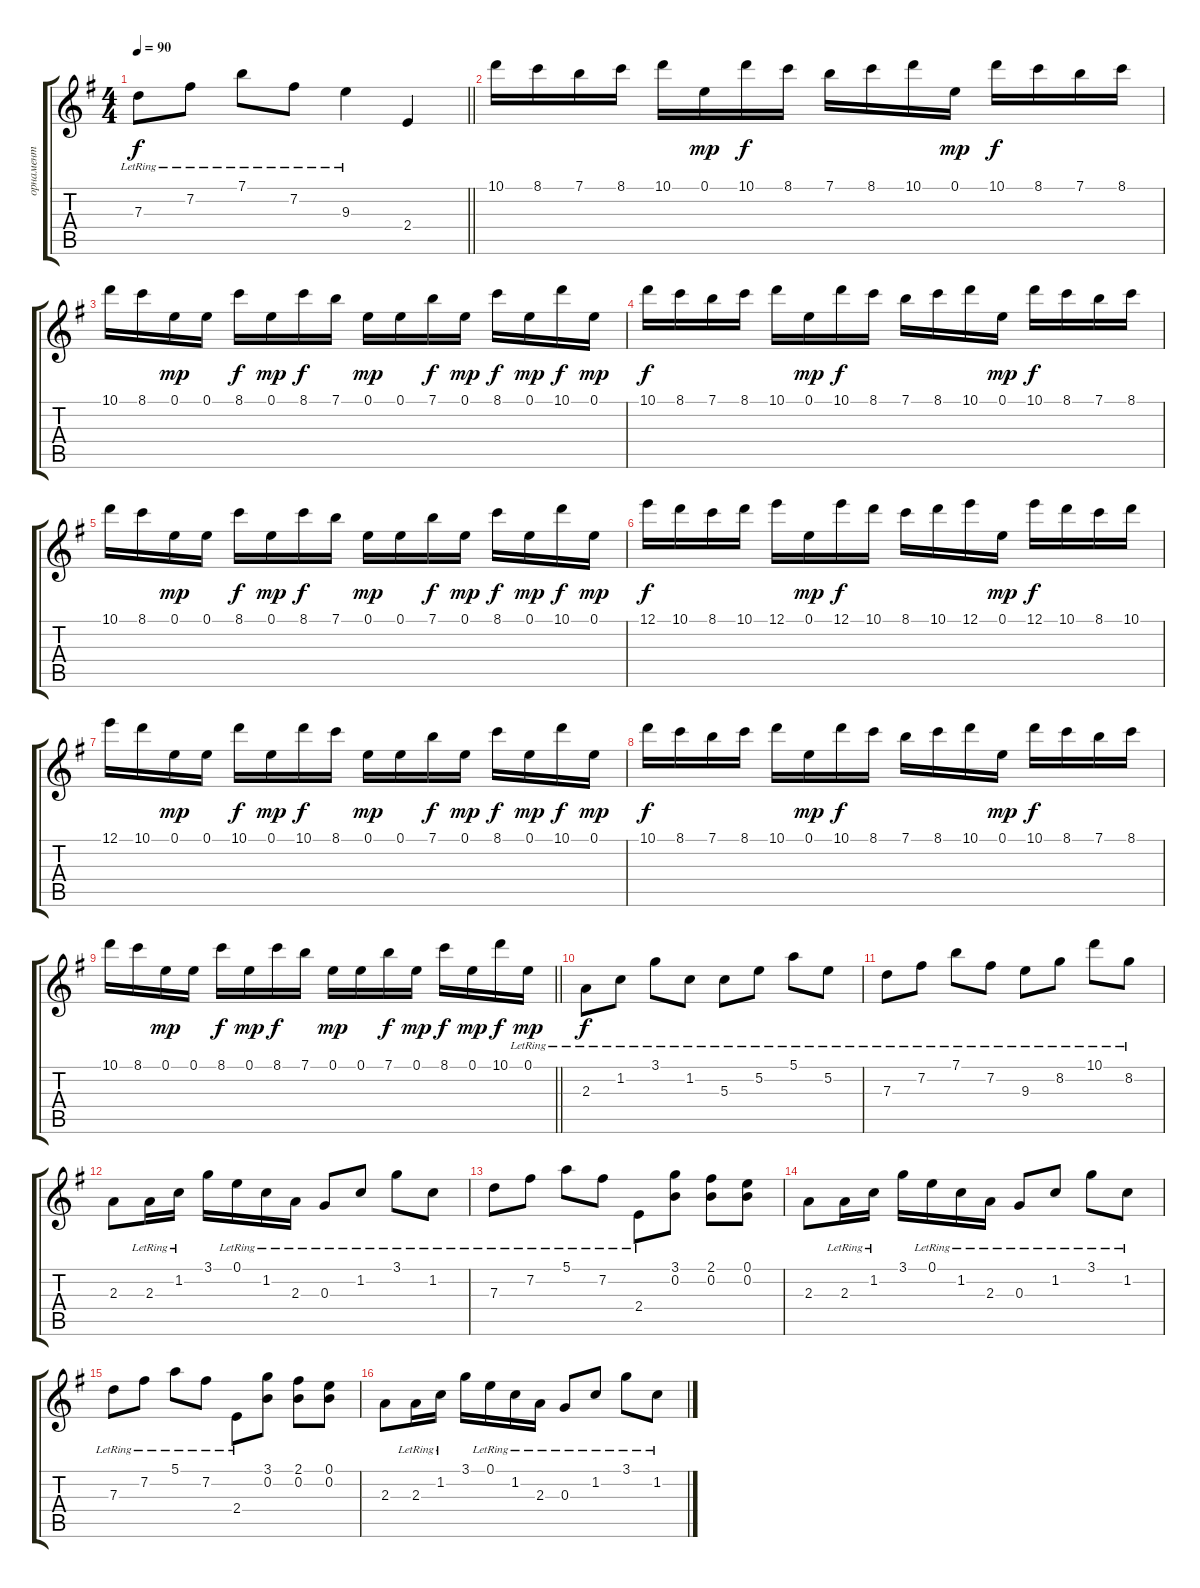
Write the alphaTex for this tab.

\track ("орнамент" "орнамент") {instrument electricguitarjazz}
\staff {score tabs}
\tuning (E4 B3 G3 D3 A2 E2) {hide}
\ts (4 4)
\tempo 90
\clef g2
\barLineRight lightlight
\ks eminor
7.3{lr}.8{dy f} 7.2{lr}.8 7.1{lr}.8 7.2{lr}.8 9.3{lr}.4 2.4.4 |
\section ("" "")
10.1.16 8.1.16 7.1.16 8.1.16 10.1.16 0.1.16{dy mp} 10.1.16{dy f} 8.1.16 7.1.16 8.1.16 10.1.16 0.1.16{dy mp} 10.1.16{dy f} 8.1.16 7.1.16 8.1.16 |
10.1.16 8.1.16 0.1.16{dy mp} 0.1.16 8.1.16{dy f} 0.1.16{dy mp} 8.1.16{dy f} 7.1.16 0.1.16{dy mp} 0.1.16 7.1.16{dy f} 0.1.16{dy mp} 8.1.16{dy f} 0.1.16{dy mp} 10.1.16{dy f} 0.1.16{dy mp} |
10.1.16{dy f} 8.1.16 7.1.16 8.1.16 10.1.16 0.1.16{dy mp} 10.1.16{dy f} 8.1.16 7.1.16 8.1.16 10.1.16 0.1.16{dy mp} 10.1.16{dy f} 8.1.16 7.1.16 8.1.16 |
10.1.16 8.1.16 0.1.16{dy mp} 0.1.16 8.1.16{dy f} 0.1.16{dy mp} 8.1.16{dy f} 7.1.16 0.1.16{dy mp} 0.1.16 7.1.16{dy f} 0.1.16{dy mp} 8.1.16{dy f} 0.1.16{dy mp} 10.1.16{dy f} 0.1.16{dy mp} |
12.1.16{dy f} 10.1.16 8.1.16 10.1.16 12.1.16 0.1.16{dy mp} 12.1.16{dy f} 10.1.16 8.1.16 10.1.16 12.1.16 0.1.16{dy mp} 12.1.16{dy f} 10.1.16 8.1.16 10.1.16 |
12.1.16 10.1.16 0.1.16{dy mp} 0.1.16 10.1.16{dy f} 0.1.16{dy mp} 10.1.16{dy f} 8.1.16 0.1.16{dy mp} 0.1.16 7.1.16{dy f} 0.1.16{dy mp} 8.1.16{dy f} 0.1.16{dy mp} 10.1.16{dy f} 0.1.16{dy mp} |
10.1.16{dy f} 8.1.16 7.1.16 8.1.16 10.1.16 0.1.16{dy mp} 10.1.16{dy f} 8.1.16 7.1.16 8.1.16 10.1.16 0.1.16{dy mp} 10.1.16{dy f} 8.1.16 7.1.16 8.1.16 |
\barLineRight lightlight
10.1.16 8.1.16 0.1.16{dy mp} 0.1.16 8.1.16{dy f} 0.1.16{dy mp} 8.1.16{dy f} 7.1.16 0.1.16{dy mp} 0.1.16 7.1.16{dy f} 0.1.16{dy mp} 8.1.16{dy f} 0.1.16{dy mp} 10.1.16{dy f} 0.1{lr}.16{dy mp} |
\section ("" "")
2.3{lr}.8{dy f} 1.2{lr}.8 3.1{lr}.8 1.2{lr}.8 5.3{lr}.8 5.2{lr}.8 5.1{lr}.8 5.2{lr}.8 |
7.3{lr}.8 7.2{lr}.8 7.1{lr}.8 7.2{lr}.8 9.3{lr}.8 8.2{lr}.8 10.1{lr}.8 8.2{lr}.8 |
2.3.8 2.3{lr}.16 1.2{lr}.16 3.1.16 0.1{lr}.16 1.2{lr}.16 2.3{lr}.16 0.3{lr}.8 1.2{lr}.8 3.1{lr}.8 1.2{lr}.8 |
7.3{lr}.8 7.2{lr}.8 5.1{lr}.8 7.2{lr}.8 2.4{lr}.8 (3.1 0.2).8 (2.1 0.2).8 (0.1 0.2).8 |
2.3.8 2.3{lr}.16 1.2{lr}.16 3.1.16 0.1{lr}.16 1.2{lr}.16 2.3{lr}.16 0.3{lr}.8 1.2{lr}.8 3.1{lr}.8 1.2{lr}.8 |
7.3{lr}.8 7.2{lr}.8 5.1{lr}.8 7.2{lr}.8 2.4{lr}.8 (3.1 0.2).8 (2.1 0.2).8 (0.1 0.2).8 |
2.3.8 2.3{lr}.16 1.2{lr}.16 3.1.16 0.1{lr}.16 1.2{lr}.16 2.3{lr}.16 0.3{lr}.8 1.2{lr}.8 3.1{lr}.8 1.2{lr}.8
